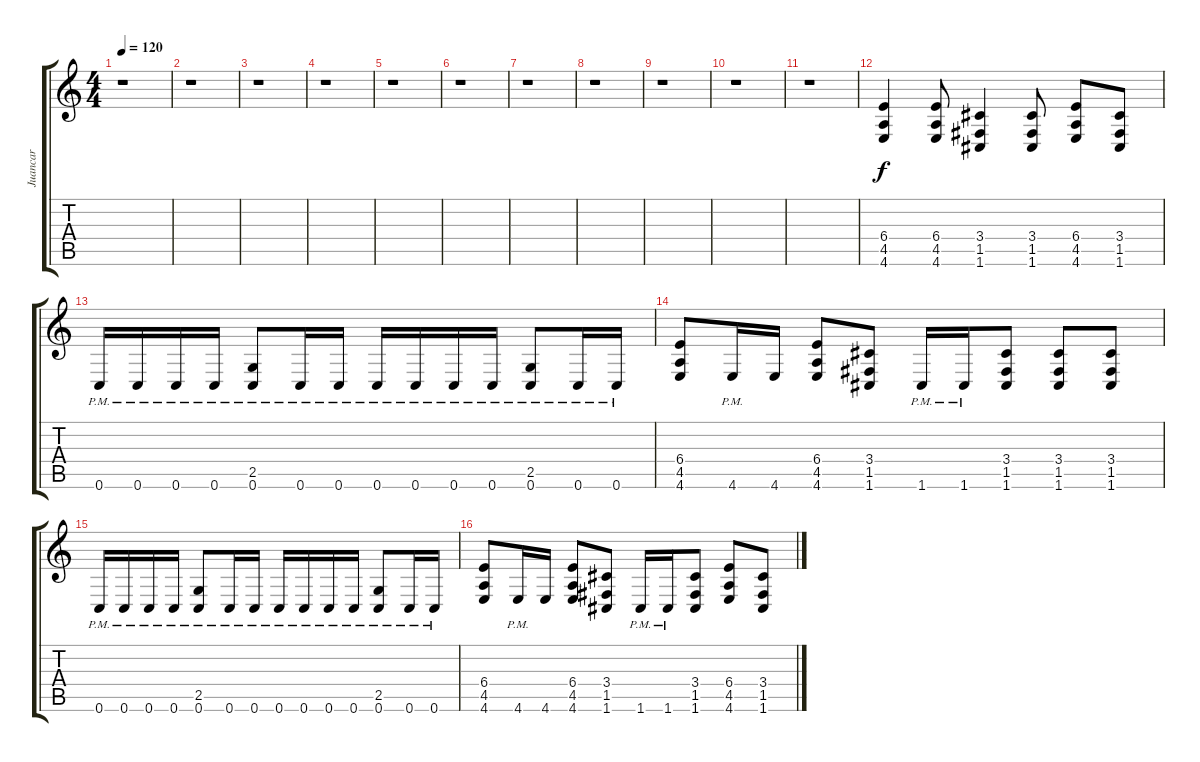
\track ("Juancar" "Juancar") {instrument distortionguitar}
\staff {score tabs}
\tuning (C4 G3 Eb3 Bb2 F2 C2) {hide}
\ts (4 4)
\tempo 120
\clef g2
\ks c
r.1{dy f instrument distortionguitar} |
r.1 |
r.1 |
r.1 |
r.1 |
r.1 |
r.1 |
r.1 |
r.1 |
r.1 |
r.1 |
(6.4 4.5 4.6).4 (6.4 4.5 4.6).8 (3.4 1.5 1.6).4 (3.4 1.5 1.6).8 (6.4 4.5 4.6).8 (3.4 1.5 1.6).8 |
0.6{pm}.16 0.6{pm}.16 0.6{pm}.16 0.6{pm}.16 (2.5{pm} 0.6{pm}).8 0.6{pm}.16 0.6{pm}.16 0.6{pm}.16 0.6{pm}.16 0.6{pm}.16 0.6{pm}.16 (2.5{pm} 0.6{pm}).8 0.6{pm}.16 0.6{pm}.16 |
(6.4 4.5 4.6).8 4.6{pm}.16 4.6.16 (6.4 4.5 4.6).8 (3.4 1.5 1.6).8 1.6{pm}.16 1.6{pm}.16 (3.4 1.5 1.6).8 (3.4 1.5 1.6).8 (3.4 1.5 1.6).8 |
0.6{pm}.16 0.6{pm}.16 0.6{pm}.16 0.6{pm}.16 (2.5{pm} 0.6{pm}).8 0.6{pm}.16 0.6{pm}.16 0.6{pm}.16 0.6{pm}.16 0.6{pm}.16 0.6{pm}.16 (2.5{pm} 0.6{pm}).8 0.6{pm}.16 0.6{pm}.16 |
(6.4 4.5 4.6).8 4.6{pm}.16 4.6.16 (6.4 4.5 4.6).8 (3.4 1.5 1.6).8 1.6{pm}.16 1.6{pm}.16 (3.4 1.5 1.6).8 (6.4 4.5 4.6).8 (3.4 1.5 1.6).8
